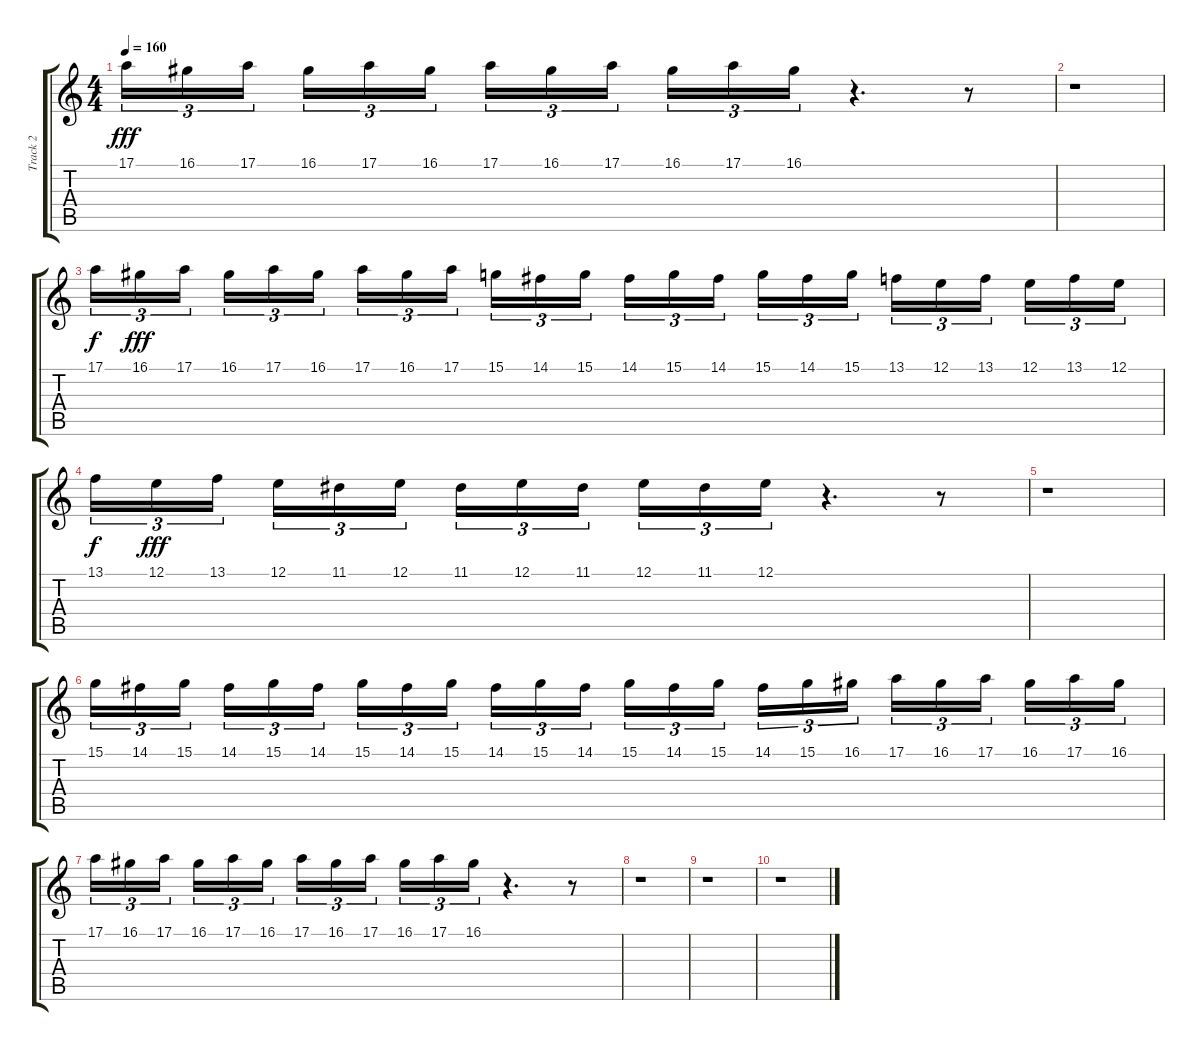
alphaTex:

\track ("Track 2" "Track 2") {instrument clarinet}
\staff {score tabs}
\tuning (E4 B3 G3 D3 A2 E2) {hide}
\ts (4 4)
\tempo 160
\clef g2
\ks c
17.1.16{tu (3 2) dy fff} 16.1.16{tu (3 2)} 17.1.16{tu (3 2) beam splitsecondary} 16.1.16{tu (3 2)} 17.1.16{tu (3 2)} 16.1.16{tu (3 2)} 17.1.16{tu (3 2)} 16.1.16{tu (3 2)} 17.1.16{tu (3 2) beam splitsecondary} 16.1.16{tu (3 2)} 17.1.16{tu (3 2)} 16.1.16{tu (3 2)} r.4{d} r.8 |
r.1 |
17.1.16{tu (3 2) dy f} 16.1.16{tu (3 2) dy fff} 17.1.16{tu (3 2) beam splitsecondary} 16.1.16{tu (3 2)} 17.1.16{tu (3 2)} 16.1.16{tu (3 2)} 17.1.16{tu (3 2)} 16.1.16{tu (3 2)} 17.1.16{tu (3 2) beam splitsecondary} 15.1.16{tu (3 2)} 14.1.16{tu (3 2)} 15.1.16{tu (3 2)} 14.1.16{tu (3 2)} 15.1.16{tu (3 2)} 14.1.16{tu (3 2) beam splitsecondary} 15.1.16{tu (3 2)} 14.1.16{tu (3 2)} 15.1.16{tu (3 2)} 13.1.16{tu (3 2)} 12.1.16{tu (3 2)} 13.1.16{tu (3 2) beam splitsecondary} 12.1.16{tu (3 2)} 13.1.16{tu (3 2)} 12.1.16{tu (3 2)} |
13.1.16{tu (3 2) dy f} 12.1.16{tu (3 2) dy fff} 13.1.16{tu (3 2) beam splitsecondary} 12.1.16{tu (3 2)} 11.1.16{tu (3 2)} 12.1.16{tu (3 2)} 11.1.16{tu (3 2)} 12.1.16{tu (3 2)} 11.1.16{tu (3 2) beam splitsecondary} 12.1.16{tu (3 2)} 11.1.16{tu (3 2)} 12.1.16{tu (3 2)} r.4{d} r.8 |
r.1 |
15.1.16{tu (3 2)} 14.1.16{tu (3 2)} 15.1.16{tu (3 2) beam splitsecondary} 14.1.16{tu (3 2)} 15.1.16{tu (3 2)} 14.1.16{tu (3 2)} 15.1.16{tu (3 2)} 14.1.16{tu (3 2)} 15.1.16{tu (3 2) beam splitsecondary} 14.1.16{tu (3 2)} 15.1.16{tu (3 2)} 14.1.16{tu (3 2)} 15.1.16{tu (3 2)} 14.1.16{tu (3 2)} 15.1.16{tu (3 2) beam splitsecondary} 14.1.16{tu (3 2)} 15.1.16{tu (3 2)} 16.1.16{tu (3 2)} 17.1.16{tu (3 2)} 16.1.16{tu (3 2)} 17.1.16{tu (3 2) beam splitsecondary} 16.1.16{tu (3 2)} 17.1.16{tu (3 2)} 16.1.16{tu (3 2)} |
17.1.16{tu (3 2)} 16.1.16{tu (3 2)} 17.1.16{tu (3 2) beam splitsecondary} 16.1.16{tu (3 2)} 17.1.16{tu (3 2)} 16.1.16{tu (3 2)} 17.1.16{tu (3 2)} 16.1.16{tu (3 2)} 17.1.16{tu (3 2) beam splitsecondary} 16.1.16{tu (3 2)} 17.1.16{tu (3 2)} 16.1.16{tu (3 2)} r.4{d} r.8 |
r.1 |
r.1 |
r.1
